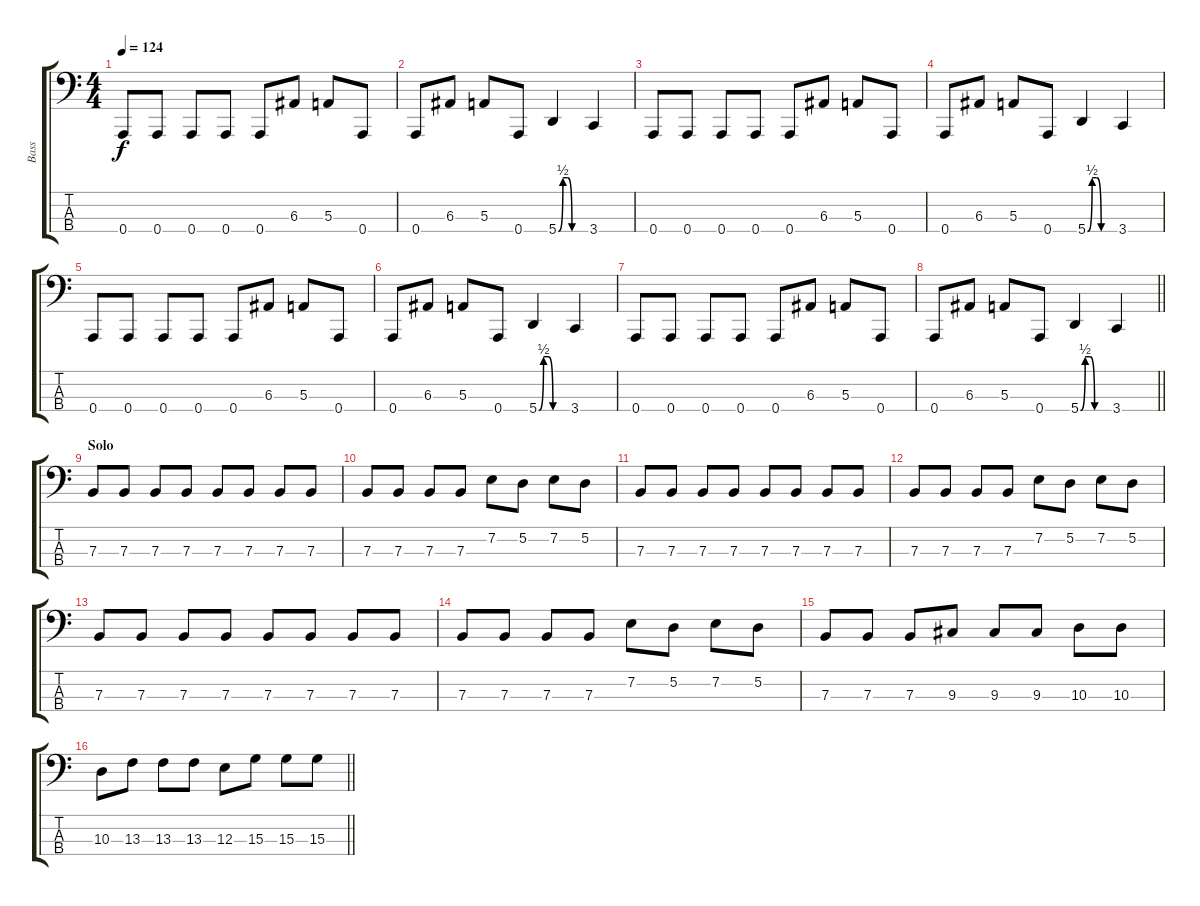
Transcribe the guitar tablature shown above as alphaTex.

\track ("Bass" "Bass") {instrument electricbassfinger}
\staff {score tabs}
\tuning (D2 A1 E1 A0) {hide}
\ts (4 4)
\section ("" "")
\tempo 124
\clef f4
\ks c
0.4.8{dy f} 0.4.8 0.4.8 0.4.8 0.4.8 6.3.8 5.3.8 0.4.8 |
0.4.8 6.3.8 5.3.8 0.4.8 5.4{be (custom 0 0 10 2 20 2 30 0 60 0)}.4 3.4.4 |
0.4.8 0.4.8 0.4.8 0.4.8 0.4.8 6.3.8 5.3.8 0.4.8 |
0.4.8 6.3.8 5.3.8 0.4.8 5.4{be (custom 0 0 10 2 20 2 30 0 60 0)}.4 3.4.4 |
0.4.8 0.4.8 0.4.8 0.4.8 0.4.8 6.3.8 5.3.8 0.4.8 |
0.4.8 6.3.8 5.3.8 0.4.8 5.4{be (custom 0 0 10 2 20 2 30 0 60 0)}.4 3.4.4 |
0.4.8 0.4.8 0.4.8 0.4.8 0.4.8 6.3.8 5.3.8 0.4.8 |
\barLineRight lightlight
0.4.8 6.3.8 5.3.8 0.4.8 5.4{be (custom 0 0 10 2 20 2 30 0 60 0)}.4 3.4.4 |
\section ("" "Solo")
7.3.8 7.3.8 7.3.8 7.3.8 7.3.8 7.3.8 7.3.8 7.3.8 |
7.3.8 7.3.8 7.3.8 7.3.8 7.2.8 5.2.8 7.2.8 5.2.8 |
7.3.8 7.3.8 7.3.8 7.3.8 7.3.8 7.3.8 7.3.8 7.3.8 |
7.3.8 7.3.8 7.3.8 7.3.8 7.2.8 5.2.8 7.2.8 5.2.8 |
7.3.8 7.3.8 7.3.8 7.3.8 7.3.8 7.3.8 7.3.8 7.3.8 |
7.3.8 7.3.8 7.3.8 7.3.8 7.2.8 5.2.8 7.2.8 5.2.8 |
7.3.8 7.3.8 7.3.8 9.3.8 9.3.8 9.3.8 10.3.8 10.3.8 |
\barLineRight lightlight
10.3.8 13.3.8 13.3.8 13.3.8 12.3.8 15.3.8 15.3.8 15.3.8
